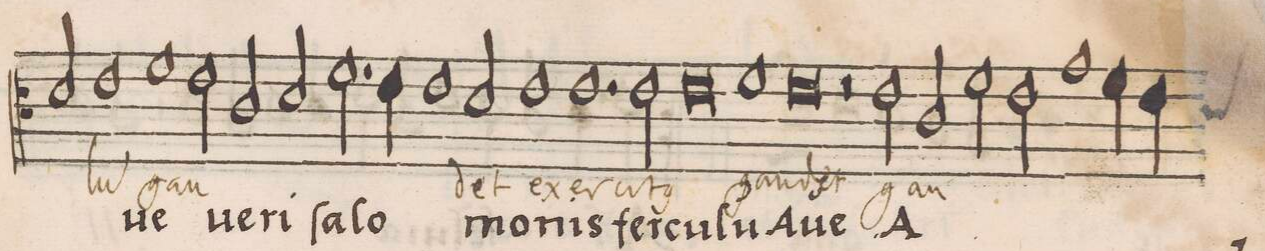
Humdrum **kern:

**kern	**text	**text
*I"CANTVS	*	*
*clefC3	*	*
*k[]	*	*
2d/	.	.
=33-	=33-	=33-
1e	.	-lu(m)
1f	-ue	gau-
=34-	=34-	=34-
2e\	.	.
2c/	ue-	.
2d/	-ri	.
2.f\	ſa-	.
=35-	=35-	=35-
4e\	-lo-	.
1e	.	.
2d/	-mo-	-det
=36-	=36-	=36-
1e	-nis	ex-
1.e	fer-	-er-
=37-	=37-	=37-
2e\	-cu-	-ci-
0e	-lu(m)	-t(us)
=38-	=38-	=38-
1f	A-	gau-
=39-	=39-	=39-
0e	-ue	-det
=40-	=40-	=40-
2r	.	.
2e\	A-	gau-
2c/	.	.
2f\	.	.
=41-	=41-	=41-
2e\	.	.
1g	.	.
4f\	.	.
*custos:d	*	*
4e\	.	.
=42-	=42-	=42-
*-	*-	*-
